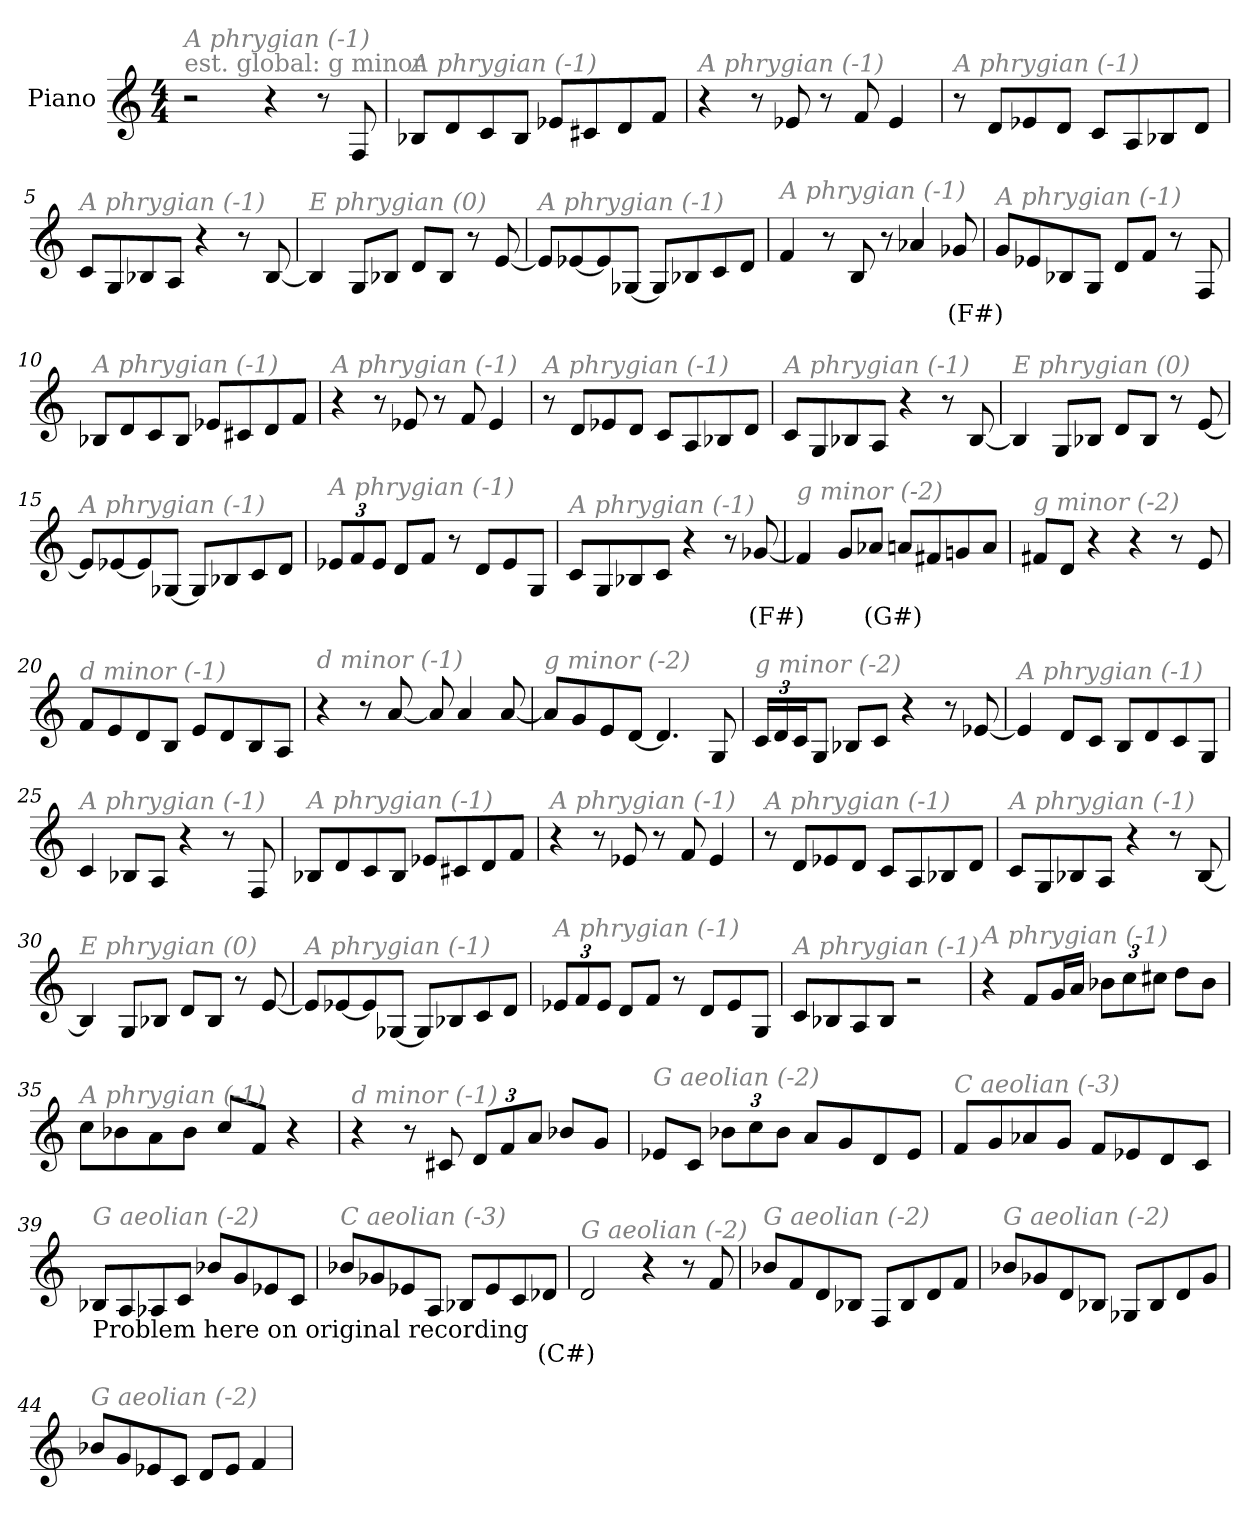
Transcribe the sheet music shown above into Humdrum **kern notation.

**kern	**text
*part1	*part1
*staff1	*staff1
*I"Piano	*
*I'Pno	*
*clefG2	*
*k[]	*
*M4/4	*
*MM300	*
=1	=1
!LO:TX:a:color=#808080:t=est. global&colon; g minor	!
!LO:TX:i:color=#808080:t=A phrygian (-1)	!
2r	.
4r	.
8r	.
8F/	.
=2	=2
!LO:TX:i:color=#808080:t=A phrygian (-1)	!
8B-X/L	.
8d/	.
8c/	.
8B-/J	.
8e-X/L	.
8c#X/	.
8d/	.
8f/J	.
=3	=3
!LO:TX:i:color=#808080:t=A phrygian (-1)	!
4r	.
8r	.
8e-X/	.
8r	.
8f/	.
4e-/	.
=4	=4
!LO:TX:i:color=#808080:t=A phrygian (-1)	!
8r	.
8d/L	.
8e-X/	.
8d/J	.
8c/L	.
8A/	.
8B-X/	.
8d/J	.
!!LO:LB:g=z
=5	=5
!LO:TX:i:color=#808080:t=A phrygian (-1)	!
8c/L	.
8G/	.
8B-X/	.
8A/J	.
4r	.
8r	.
[8B-/	.
=6	=6
!LO:TX:i:color=#808080:t=E phrygian (0)	!
4B-/]	.
8G/L	.
8B-X/J	.
8d/L	.
8B-/J	.
8r	.
[8e/	.
=7	=7
!LO:TX:i:color=#808080:t=A phrygian (-1)	!
8e/L]	.
[8e-X/	.
8e-/]	.
[8G-X/J	.
8G-/L]	.
8B-X/	.
8c/	.
8d/J	.
=8	=8
!LO:TX:i:color=#808080:t=A phrygian (-1)	!
4f/	.
8r	.
8B/	.
8r	.
4a-X/	.
8g-Xi/	(F#)
!!LO:LB:g=z
=9	=9
!LO:TX:i:color=#808080:t=A phrygian (-1)	!
8g/L	.
8e-X/	.
8B-X/	.
8G/J	.
8d/L	.
8f/J	.
8r	.
8F/	.
=10	=10
!LO:TX:i:color=#808080:t=A phrygian (-1)	!
8B-X/L	.
8d/	.
8c/	.
8B-/J	.
8e-X/L	.
8c#X/	.
8d/	.
8f/J	.
=11	=11
!LO:TX:i:color=#808080:t=A phrygian (-1)	!
4r	.
8r	.
8e-X/	.
8r	.
8f/	.
4e-/	.
=12	=12
!LO:TX:i:color=#808080:t=A phrygian (-1)	!
8r	.
8d/L	.
8e-X/	.
8d/J	.
8c/L	.
8A/	.
8B-X/	.
8d/J	.
!!LO:LB:g=z
=13	=13
!LO:TX:i:color=#808080:t=A phrygian (-1)	!
8c/L	.
8G/	.
8B-X/	.
8A/J	.
4r	.
8r	.
[8B-/	.
=14	=14
!LO:TX:i:color=#808080:t=E phrygian (0)	!
4B-/]	.
8G/L	.
8B-X/J	.
8d/L	.
8B-/J	.
8r	.
[8e/	.
=15	=15
!LO:TX:i:color=#808080:t=A phrygian (-1)	!
8e/L]	.
[8e-X/	.
8e-/]	.
[8G-X/J	.
8G-/L]	.
8B-X/	.
8c/	.
8d/J	.
=16	=16
*Xbrackettup	*
!LO:TX:i:color=#808080:t=A phrygian (-1)	!
12e-X/L	.
12f/	.
12e-/J	.
8d/L	.
8f/J	.
8r	.
8d/L	.
8e-/	.
8G/J	.
!!LO:LB:g=z
=17	=17
!LO:TX:i:color=#808080:t=A phrygian (-1)	!
8c/L	.
8G/	.
8B-X/	.
8c/J	.
4r	.
8r	.
[8g-Xi/	(F#)
=18	=18
!LO:TX:i:color=#808080:t=g minor (-2)	!
4f#/]	.
8g/L	.
8a-Xi/J	(G#)
8a/L	.
8f#X/	.
8gn/	.
8a/J	.
=19	=19
!LO:TX:i:color=#808080:t=g minor (-2)	!
8f#X/L	.
8d/J	.
4r	.
4r	.
8r	.
8e/	.
=20	=20
!LO:TX:i:color=#808080:t=d minor (-1)	!
8f/L	.
8e/	.
8d/	.
8B/J	.
8e/L	.
8d/	.
8B/	.
8A/J	.
!!LO:LB:g=z
=21	=21
!LO:TX:i:color=#808080:t=d minor (-1)	!
4r	.
8r	.
[8a/	.
8a/]	.
4a/	.
[8a/	.
=22	=22
!LO:TX:i:color=#808080:t=g minor (-2)	!
8a/L]	.
8g/	.
8e/	.
[8d/J	.
4.d/]	.
8G/	.
=23	=23
!LO:TX:i:color=#808080:t=g minor (-2)	!
24c/LL	.
24d/	.
24c/J	.
8G/J	.
8B-X/L	.
8c/J	.
4r	.
8r	.
[8e-X/	.
=24	=24
!LO:TX:i:color=#808080:t=A phrygian (-1)	!
4e-/]	.
8d/L	.
8c/J	.
8B/L	.
8d/	.
8c/	.
8G/J	.
!!LO:LB:g=z
=25	=25
!LO:TX:i:color=#808080:t=A phrygian (-1)	!
4c/	.
8B-X/L	.
8A/J	.
4r	.
8r	.
8F/	.
=26	=26
!LO:TX:i:color=#808080:t=A phrygian (-1)	!
8B-X/L	.
8d/	.
8c/	.
8B-/J	.
8e-X/L	.
8c#X/	.
8d/	.
8f/J	.
=27	=27
!LO:TX:i:color=#808080:t=A phrygian (-1)	!
4r	.
8r	.
8e-X/	.
8r	.
8f/	.
4e-/	.
=28	=28
!LO:TX:i:color=#808080:t=A phrygian (-1)	!
8r	.
8d/L	.
8e-X/	.
8d/J	.
8c/L	.
8A/	.
8B-X/	.
8d/J	.
!!LO:LB:g=z
=29	=29
!LO:TX:i:color=#808080:t=A phrygian (-1)	!
8c/L	.
8G/	.
8B-X/	.
8A/J	.
4r	.
8r	.
[8B-/	.
=30	=30
!LO:TX:i:color=#808080:t=E phrygian (0)	!
4B-/]	.
8G/L	.
8B-X/J	.
8d/L	.
8B-/J	.
8r	.
[8e/	.
=31	=31
!LO:TX:i:color=#808080:t=A phrygian (-1)	!
8e/L]	.
[8e-X/	.
8e-/]	.
[8G-X/J	.
8G-/L]	.
8B-X/	.
8c/	.
8d/J	.
=32	=32
!LO:TX:i:color=#808080:t=A phrygian (-1)	!
12e-X/L	.
12f/	.
12e-/J	.
8d/L	.
8f/J	.
8r	.
8d/L	.
8e-/	.
8G/J	.
!!LO:LB:g=z
=33	=33
!LO:TX:i:color=#808080:t=A phrygian (-1)	!
8c/L	.
8B-X/	.
8A/	.
8B-/J	.
2r	.
=34	=34
!LO:TX:i:color=#808080:t=A phrygian (-1)	!
4r	.
8f/L	.
16g/L	.
16a/JJ	.
12b-X\L	.
12cc\	.
12cc#X\J	.
8dd\L	.
8b-\J	.
=35	=35
!LO:TX:i:color=#808080:t=A phrygian (-1)	!
8cc\L	.
8b-X\	.
8a\	.
8b-\J	.
8cc/L	.
8f/J	.
4r	.
=36	=36
!LO:TX:i:color=#808080:t=d minor (-1)	!
4r	.
8r	.
8c#X/	.
12d/L	.
12f/	.
12a/J	.
8b-X/L	.
8g/J	.
!!LO:LB:g=z
=37	=37
!LO:TX:i:color=#808080:t=G aeolian (-2)	!
8e-X/L	.
8c/J	.
12b-X\L	.
12cc\	.
12b-\J	.
8a/L	.
8g/	.
8d/	.
8e-/J	.
=38	=38
!LO:TX:i:color=#808080:t=C aeolian (-3)	!
8f/L	.
8g/	.
8a-X/	.
8g/J	.
8f/L	.
8e-X/	.
8d/	.
8c/J	.
=39	=39
!LO:TX:b:t=Problem here on original recording	!
!LO:TX:i:color=#808080:t=G aeolian (-2)	!
8B-X/L	.
8A/	.
8A-X/	.
8c/J	.
8b-X/L	.
8g/	.
8e-X/	.
8c/J	.
=40	=40
!LO:TX:i:color=#808080:t=C aeolian (-3)	!
8b-X/L	.
8g-X/	.
8e-X/	.
8A/J	.
8B-X/L	.
8e-/	.
8c/	.
8d-Xi/J	(C#)
!!LO:PB:g=z
=41	=41
!LO:TX:i:color=#808080:t=G aeolian (-2)	!
2d/	.
4r	.
8r	.
8f/	.
=42	=42
!LO:TX:i:color=#808080:t=G aeolian (-2)	!
8b-X/L	.
8f/	.
8d/	.
8B-X/J	.
8F/L	.
8B-/	.
8d/	.
8f/J	.
=43	=43
!LO:TX:i:color=#808080:t=G aeolian (-2)	!
8b-X/L	.
8g-X/	.
8d/	.
8B-X/J	.
8G-X/L	.
8B-/	.
8d/	.
8g-/J	.
=44	=44
!LO:TX:i:color=#808080:t=G aeolian (-2)	!
8b-X/L	.
8g/	.
8e-X/	.
8c/J	.
8d/L	.
8e-/J	.
4f/	.
=	=
*-	*-
